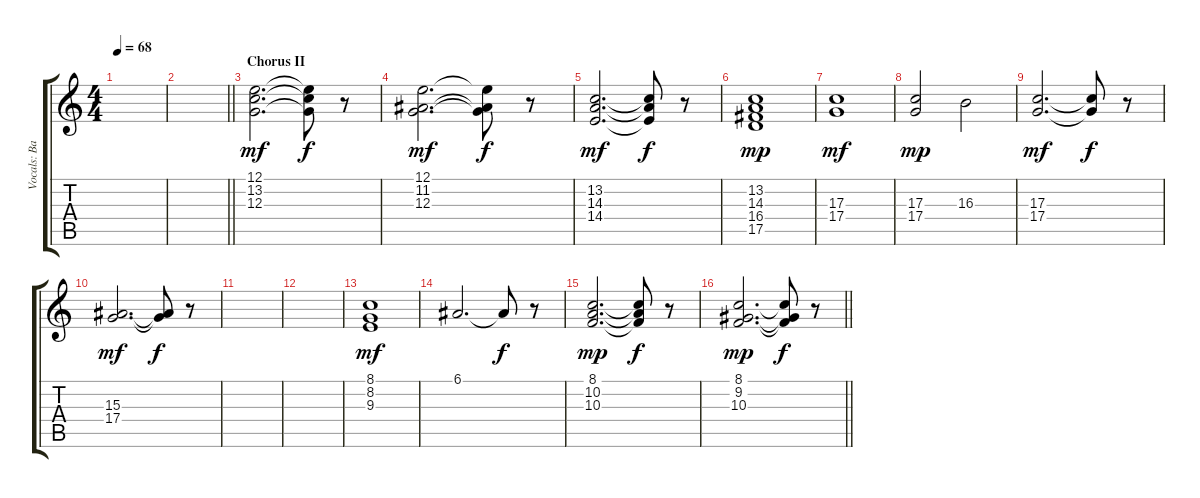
\track ("Vocals: Backing" "Vocals: Ba") {instrument synthvoice}
\staff {score tabs}
\tuning (E4 B3 G3 D3 A2 E2) {hide}
\ts (4 4)
\tempo 68
\clef g2
\ks c
|
\barLineRight lightlight
|
\section ("" "Chorus II")
(12.1 13.2 12.3).2{d dy mf} (12.1{t} 13.2{t} 12.3{t}).8{dy f} r.8 |
(12.1 11.2 12.3).2{d dy mf} (12.1{t} 11.2{t} 12.3{t}).8{dy f} r.8 |
(13.2 14.3 14.4).2{d dy mf} (13.2{t} 14.3{t} 14.4{t}).8{dy f} r.8 |
(13.2 14.3 16.4 17.5).1{dy mp} |
(17.3 17.4).1{dy mf} |
(17.3 17.4).2{dy mp} 16.3.2 |
(17.3 17.4).2{d dy mf} (17.3{t} 17.4{t}).8{dy f} r.8 |
(15.3 17.4).2{d dy mf} (15.3{t} 17.4{t}).8{dy f} r.8 |
|
|
(8.1 8.2 9.3).1{dy mf} |
6.1.2{d} 6.1{t}.8{dy f} r.8 |
(8.1 10.2 10.3).2{d dy mp} (8.1{t} 10.2{t} 10.3{t}).8{dy f} r.8 |
\barLineRight lightlight
(8.1 9.2 10.3).2{d dy mp} (8.1{t} 9.2{t} 10.3{t}).8{dy f} r.8
